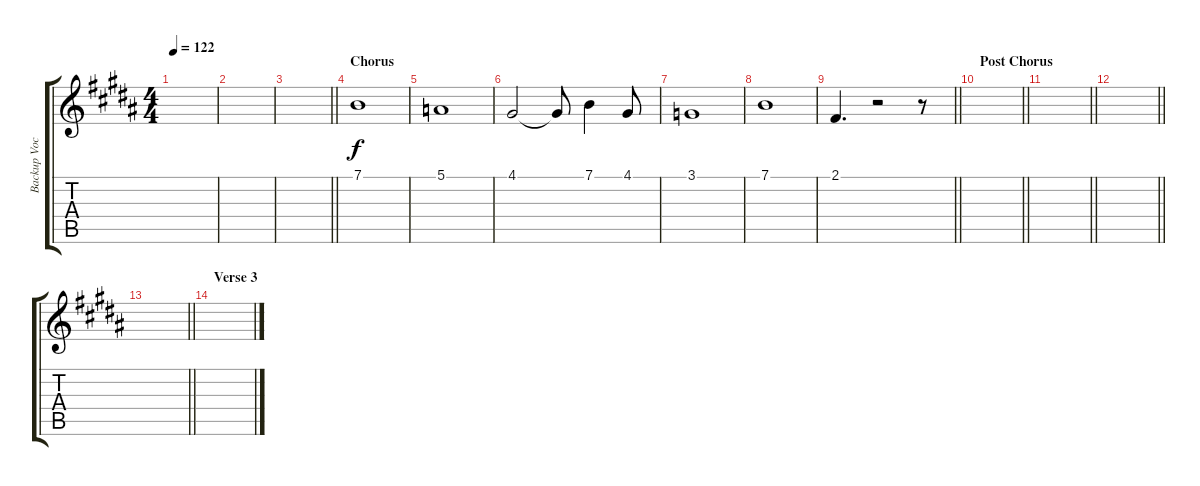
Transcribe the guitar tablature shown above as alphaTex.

\track ("Backup Vocals" "Backup Voc") {instrument lead2sawtooth}
\staff {score tabs}
\tuning (E4 B3 G3 D3 A2 E2) {hide}
\ts (4 4)
\tempo 122
\clef g2
\ks b
|
|
\barLineRight lightlight
|
\section ("" "Chorus")
7.1.1 |
5.1.1 |
4.1.2 4.1{t}.8 7.1.4 4.1.8 |
3.1.1 |
7.1.1 |
\barLineRight lightlight
2.1.4{d} r.2 r.8 |
\section ("" "Post Chorus")
\barLineRight lightlight
|
\barLineRight lightlight
|
\barLineRight lightlight
|
\barLineRight lightlight
|
\section ("" "Verse 3")
